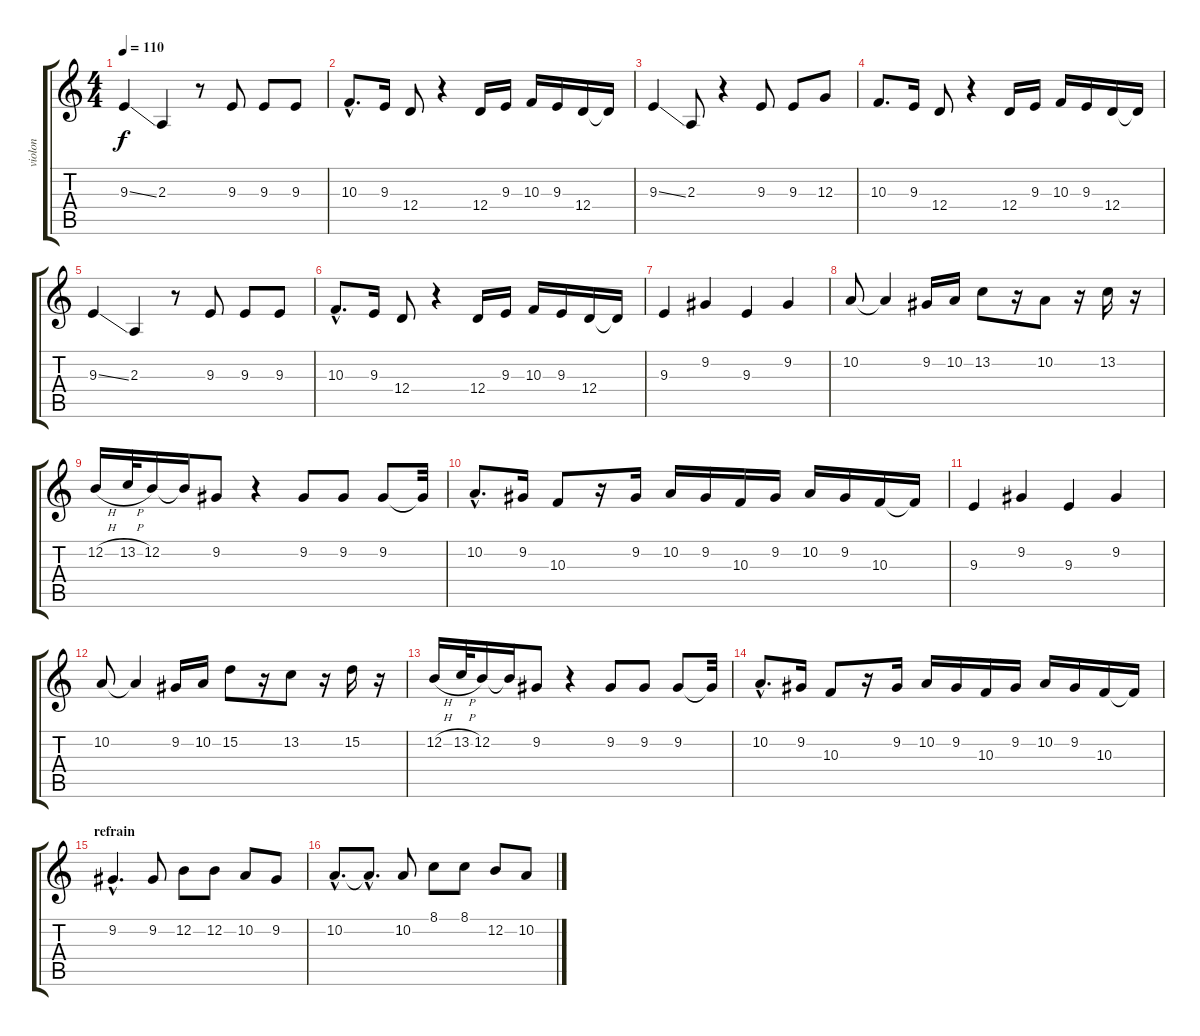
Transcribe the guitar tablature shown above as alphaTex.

\track ("violon" "violon") {instrument stringensemble1}
\staff {score tabs}
\tuning (E4 B3 G3 D3 A2 E2) {hide}
\ts (4 4)
\tempo 110
\clef g2
\ks c
9.3{ss}.4{dy f volume 10} 2.3.4 r.8 9.3.8 9.3.8 9.3.8 |
10.3{hac}.8{d volume 10} 9.3.16 12.4.8 r.4 12.4.16 9.3.16 10.3.16 9.3.16 12.4.16 12.4{t}.16 |
9.3{ss}.4{volume 10} 2.3.8 r.4 9.3.8 9.3.8 12.3.8 |
10.3.8{d volume 10} 9.3.16 12.4.8 r.4 12.4.16 9.3.16 10.3.16 9.3.16 12.4.16 12.4{t}.16 |
9.3{ss}.4{volume 10} 2.3.4 r.8 9.3.8 9.3.8 9.3.8 |
10.3{hac}.8{d volume 10} 9.3.16 12.4.8 r.4 12.4.16 9.3.16 10.3.16 9.3.16 12.4.16 12.4{t}.16 |
9.3.4 9.2.4 9.3.4 9.2.4 |
10.2.8 10.2{t}.4 9.2.16 10.2.16 13.2.8 r.16 10.2.8 r.16 13.2.16 r.16 |
12.2{h}.16 13.2{h}.32 12.2.16 12.2{t}.16 9.2.8 r.4 9.2.8 9.2.8 9.2.8 9.2{t}.32 |
10.2{hac}.8{d} 9.2.16 10.3.8 r.16 9.2.16 10.2.16 9.2.16 10.3.16 9.2.16 10.2.16 9.2.16 10.3.16 10.3{t}.16 |
9.3.4 9.2.4 9.3.4 9.2.4 |
10.2.8 10.2{t}.4 9.2.16 10.2.16 15.2.8 r.16 13.2.8 r.16 15.2.16 r.16 |
12.2{h}.16 13.2{h}.32 12.2.16 12.2{t}.16 9.2.8 r.4 9.2.8 9.2.8 9.2.8 9.2{t}.32 |
10.2{hac}.8{d} 9.2.16 10.3.8 r.16 9.2.16 10.2.16 9.2.16 10.3.16 9.2.16 10.2.16 9.2.16 10.3.16 10.3{t}.16 |
\section ("" "refrain")
9.2{hac}.4{d} 9.2.8 12.2.8 12.2.8 10.2.8 9.2.8 |
10.2{hac}.8{d} 10.2{hac t}.8{d} 10.2.8 8.1.8 8.1.8 12.2.8 10.2.8
